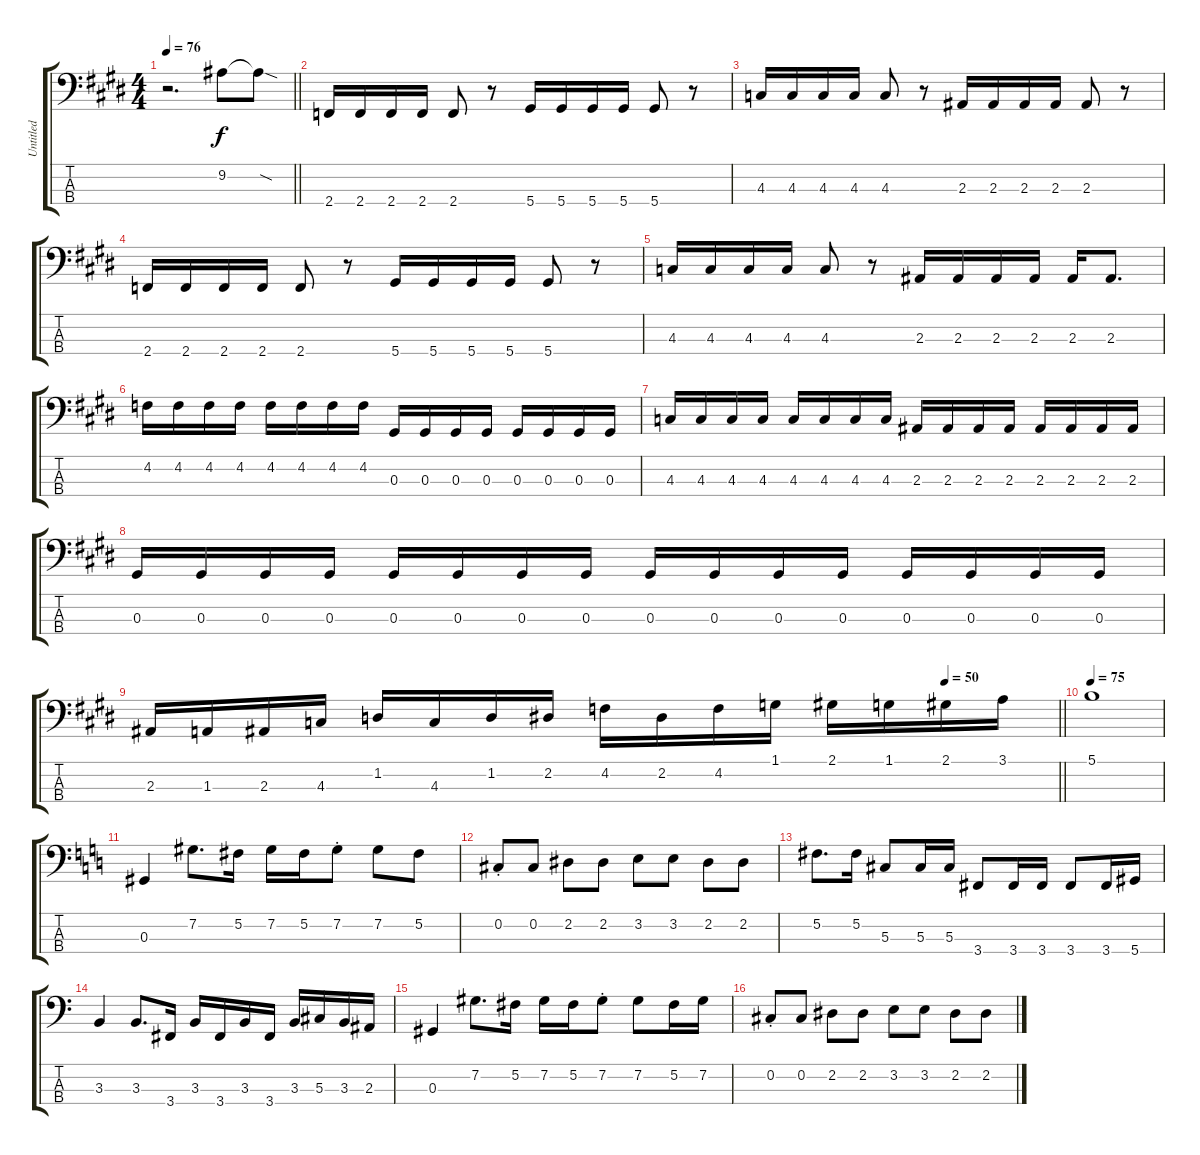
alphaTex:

\track ("Untitled" "Untitled") {instrument electricbasspick}
\staff {score tabs}
\tuning (Gb2 Db2 Ab1 Eb1) {hide}
\ts (4 4)
\tempo 76
\clef f4
\barLineRight lightlight
\ks c#minor
r.2{d dy f} 9.2.8 9.2{sod t}.8 |
\ks e
2.4.16 2.4.16 2.4.16 2.4.16 2.4.8 r.8 5.4.16 5.4.16 5.4.16 5.4.16 5.4.8 r.8 |
\ks c#minor
4.3.16 4.3.16 4.3.16 4.3.16 4.3.8 r.8 2.3.16 2.3.16 2.3.16 2.3.16 2.3.8 r.8 |
2.4.16 2.4.16 2.4.16 2.4.16 2.4.8 r.8 5.4.16 5.4.16 5.4.16 5.4.16 5.4.8 r.8 |
4.3.16 4.3.16 4.3.16 4.3.16 4.3.8 r.8 2.3.16 2.3.16 2.3.16 2.3.16 2.3.16 2.3.8{d} |
\ks e
4.2.16 4.2.16 4.2.16 4.2.16 4.2.16 4.2.16 4.2.16 4.2.16 0.3.16 0.3.16 0.3.16 0.3.16 0.3.16 0.3.16 0.3.16 0.3.16 |
\ks c#minor
4.3.16 4.3.16 4.3.16 4.3.16 4.3.16 4.3.16 4.3.16 4.3.16 2.3.16 2.3.16 2.3.16 2.3.16 2.3.16 2.3.16 2.3.16 2.3.16 |
0.3.16 0.3.16 0.3.16 0.3.16 0.3.16 0.3.16 0.3.16 0.3.16 0.3.16 0.3.16 0.3.16 0.3.16 0.3.16 0.3.16 0.3.16 0.3.16 |
\tempo (50 0.875)
\barLineRight lightlight
2.3.16 1.3.16 2.3.16 4.3.16 1.2.16 4.3.16 1.2.16 2.2.16 4.2.16 2.2.16 4.2.16 1.1.16 2.1.16 1.1.16 2.1.16 3.1.16 |
\tempo 75
\ks e
5.1.1 |
\ks c
0.3.4 7.2.8{d} 5.2.16 7.2.16 5.2.16 7.2{st}.8 7.2.8 5.2.8 |
0.2{st}.8 0.2.8 2.2.8 2.2.8 3.2.8 3.2.8 2.2.8 2.2.8 |
5.2.8{d} 5.2.16 5.3.8 5.3.16 5.3.16 3.4.8 3.4.16 3.4.16 3.4.8 3.4.16 5.4.16 |
3.3.4 3.3.8{d} 3.4.16 3.3.16 3.4.16 3.3.16 3.4.16 3.3.16 5.3.16 3.3.16 2.3.16 |
0.3.4 7.2.8{d} 5.2.16 7.2.16 5.2.16 7.2{st}.8 7.2.8 5.2.16 7.2.16 |
0.2{st}.8 0.2.8 2.2.8 2.2.8 3.2.8 3.2.8 2.2.8 2.2.8
